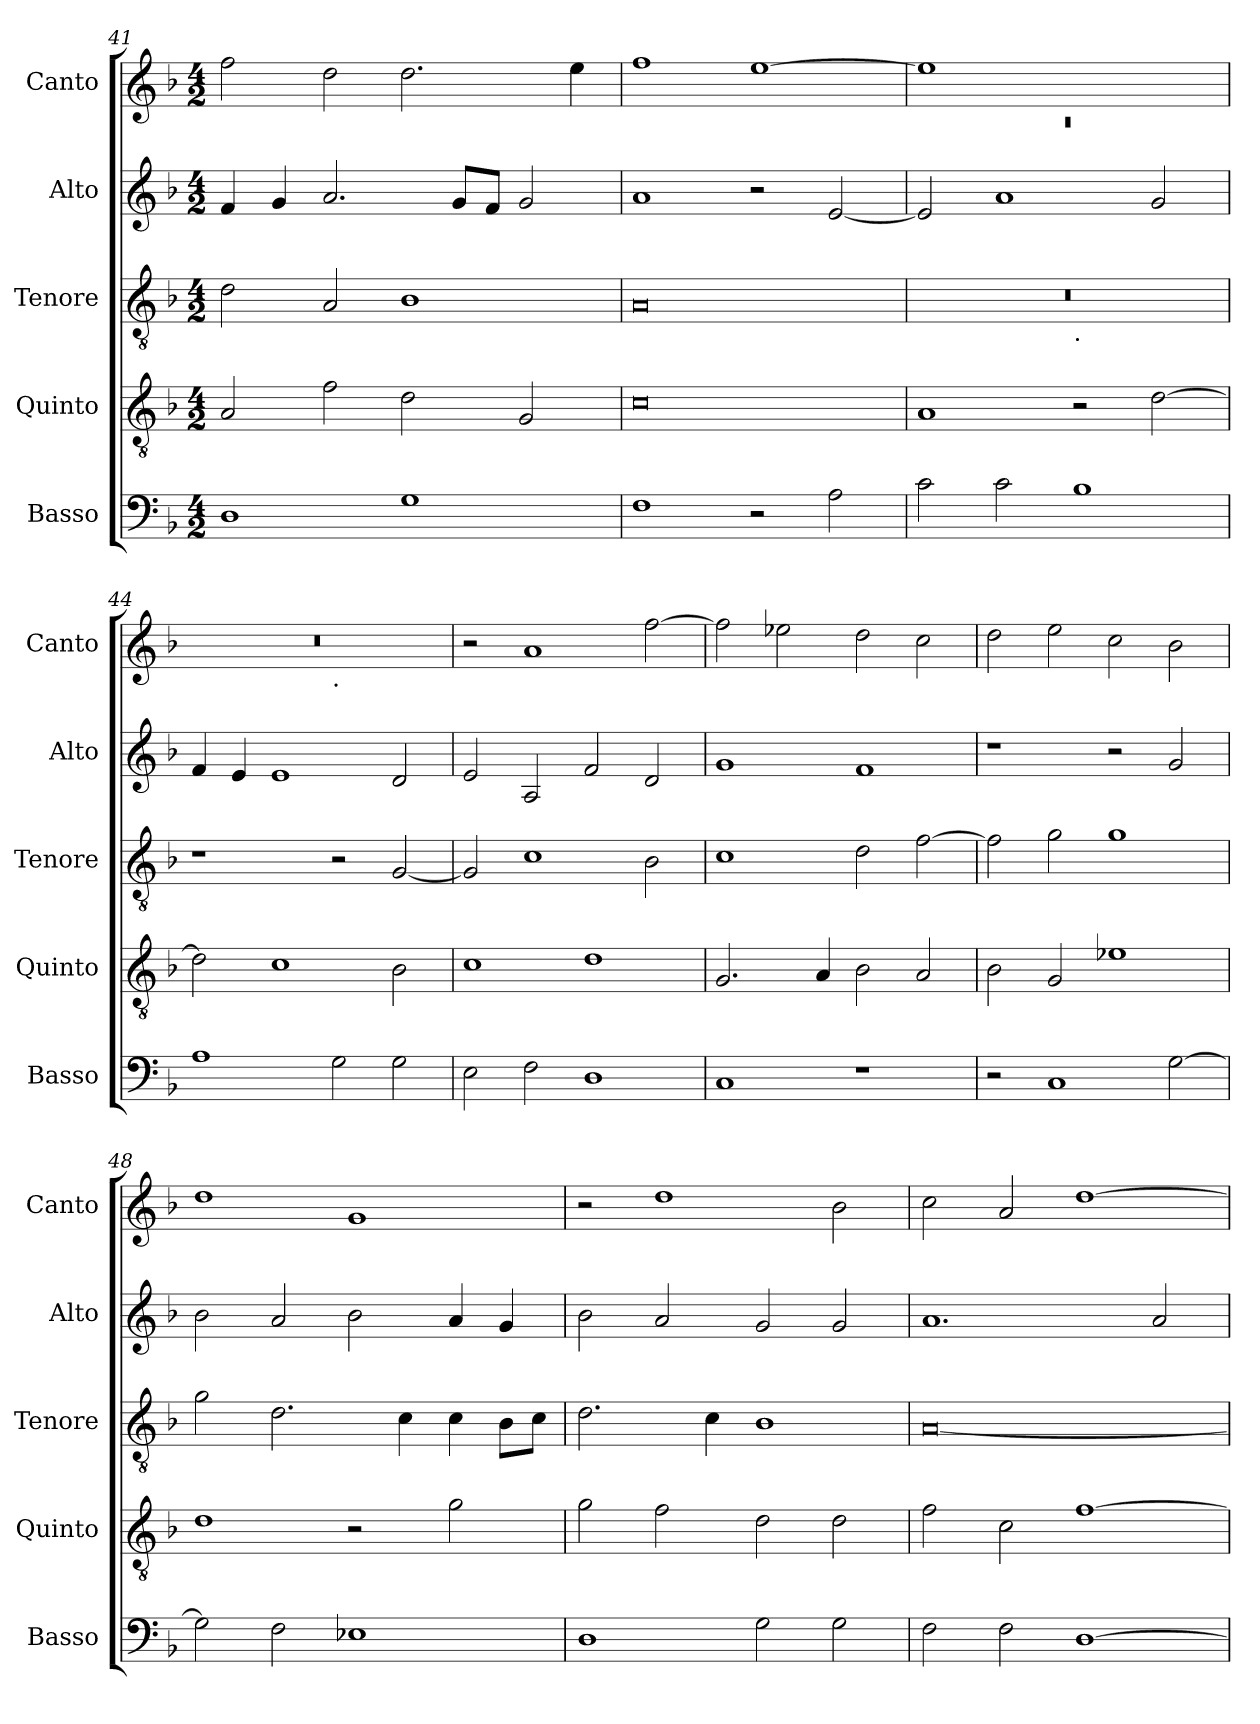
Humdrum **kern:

**kern	**kern	**kern	**kern	**kern
*part5	*part4	*part3	*part2	*part1
*staff5	*staff4	*staff3	*staff2	*staff1
*I"Basso	*I"Quinto	*I"Tenore	*I"Alto	*I"Canto
*I'Basso	*I'Quinto	*I'Tenore	*I'Alto	*I'Canto
*clefF4	*clefGv2	*clefGv2	*clefG2	*clefG2
*k[b-]	*k[b-]	*k[b-]	*k[b-]	*k[b-]
*F:	*F:	*F:	*F:	*F:
*M4/2	*M4/2	*M4/2	*M4/2	*M4/2
=41	=41	=41	=41	=41
1D	2A/	2d\	4f/	2ff\
.	.	.	4g/	.
.	2f\	2A/	2.a/	2dd\
1G	2d\	1B-	.	2.dd\
.	.	.	8g/L	.
.	.	.	8f/J	.
.	2G/	.	2g/	.
.	.	.	.	4ee\
=42	=42	=42	=42	=42
1F	0c	0A	1a	1ff
2r	.	.	2r	[1ee
2A\	.	.	[2e/	.
!!LO:LB:g=z
=43	=43	=43	=43	=43
*	*	*^	*	*^
2c\	1A	0r	1ryy	2e/]	1ee]	0rc
2c\	.	.	.	1a	.	.
!	!	!	!LO:TX:b:t=.	!	!	!
1B-	2r	.	1ryy	.	1ryy	.
.	[2d\	.	.	2g/	.	.
*	*	*v	*v	*	*	*
=44	=44	=44	=44	=44	=44
1A	2d\]	1r	4f/	0r	1ryy
.	.	.	4e/	.	.
.	1c	.	1e	.	.
!	!	!	!	!	!LO:TX:b:t=.
2G\	.	2r	.	.	1ryy
2G\	2B-\	[2G/	2d/	.	.
*	*	*	*	*v	*v
=45	=45	=45	=45	=45
2E\	1c	2G/]	2e/	2r
2F\	.	1c	2A/	1a
1D	1d	.	2f/	.
.	.	2B-\	2d/	[2ff\
=46	=46	=46	=46	=46
1C	2.G/	1c	1g	2ff\]
.	.	.	.	2ee-X\
.	4A/	.	.	.
1r	2B-\	2d\	1f	2dd\
.	2A/	[2f\	.	2cc\
!!LO:PB:g=z
=47	=47	=47	=47	=47
2r	2B-\	2f\]	1r	2dd\
1C	2G/	2g\	.	2ee\
.	1e-X	1g	2r	2cc\
[2G\	.	.	2g/	2b-\
=48	=48	=48	=48	=48
2G\]	1d	2g\	2b-\	1dd
2F\	.	2.d\	2a/	.
1E-X	2r	.	2b-\	1g
.	.	4c\	.	.
.	2g\	4c\	4a/	.
.	.	8B-\L	4g/	.
.	.	8c\J	.	.
!!LO:LB:g=z
=49	=49	=49	=49	=49
1D	2g\	2.d\	2b-\	2r
.	2f\	.	2a/	1dd
.	.	4c\	.	.
2G\	2d\	1B-	2g/	.
2G\	2d\	.	2g/	2b-\
=50	=50	=50	=50	=50
2F\	2f\	[0A	1.a	2cc\
2F\	2c\	.	.	2a/
[1D	[1f	.	.	[1dd
.	.	.	2a/	.
=	=	=	=	=
*-	*-	*-	*-	*-
